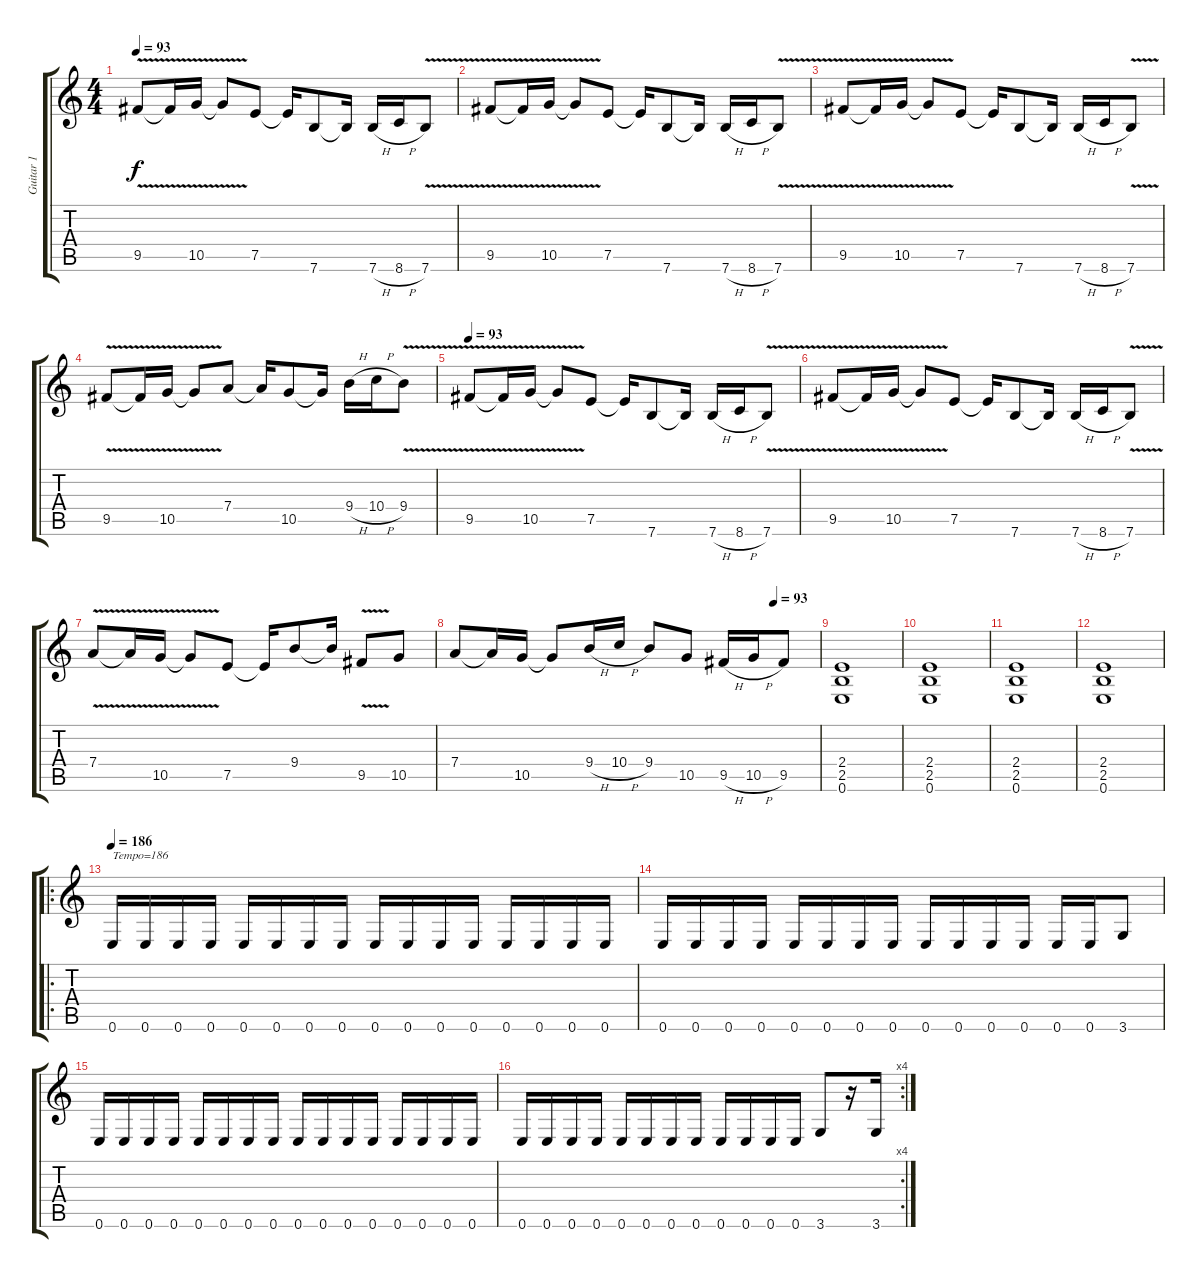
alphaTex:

\track ("Guitar 1" "Guitar 1") {instrument distortionguitar}
\staff {score tabs}
\tuning (E4 B3 G3 D3 A2 E2) {hide}
\ts (4 4)
\tempo 93
\clef g2
\ks c
9.5{v}.8{dy f} 9.5{t}.16 10.5{v}.16 10.5{t}.8 7.5.8 7.5{t}.16 7.6.8 7.6{t}.16 7.6{h}.16 8.6{h}.16 7.6{v}.8 |
9.5{v}.8 9.5{t}.16 10.5{v}.16 10.5{t}.8 7.5.8 7.5{t}.16 7.6.8 7.6{t}.16 7.6{h}.16 8.6{h}.16 7.6{v}.8 |
9.5{v}.8 9.5{t}.16 10.5{v}.16 10.5{t}.8 7.5.8 7.5{t}.16 7.6.8 7.6{t}.16 7.6{h}.16 8.6{h}.16 7.6{v}.8 |
9.5{v}.8 9.5{t}.16 10.5{v}.16 10.5{t}.8 7.4.8 7.4{t}.16 10.5.8 10.5{t}.16 9.4{h}.16 10.4{h}.16 9.4{v}.8 |
\tempo 93
9.5{v}.8 9.5{t}.16 10.5{v}.16 10.5{t}.8 7.5.8 7.5{t}.16 7.6.8 7.6{t}.16 7.6{h}.16 8.6{h}.16 7.6{v}.8 |
9.5{v}.8 9.5{t}.16 10.5{v}.16 10.5{t}.8 7.5.8 7.5{t}.16 7.6.8 7.6{t}.16 7.6{h}.16 8.6{h}.16 7.6{v}.8 |
7.4{v}.8 7.4{t}.16 10.5{v}.16 10.5{t}.8 7.5.8 7.5{t}.16 9.4.8 9.4{t}.16 9.5{v}.8 10.5.8 |
\tempo (93 0.875)
7.4.8 7.4{t}.16 10.5.16 10.5{t}.8 9.4{h}.16 10.4{h}.16 9.4.8 10.5.8 9.5{h}.16 10.5{h}.16 9.5.8 |
(2.4 2.5 0.6).1 |
(2.4 2.5 0.6).1 |
(2.4 2.5 0.6).1 |
(2.4 2.5 0.6).1 |
\ro
\tempo 186
0.6.16{txt "Tempo=186"} 0.6.16 0.6.16 0.6.16 0.6.16 0.6.16 0.6.16 0.6.16 0.6.16 0.6.16 0.6.16 0.6.16 0.6.16 0.6.16 0.6.16 0.6.16 |
0.6.16 0.6.16 0.6.16 0.6.16 0.6.16 0.6.16 0.6.16 0.6.16 0.6.16 0.6.16 0.6.16 0.6.16 0.6.16 0.6.16 3.6.8 |
0.6.16 0.6.16 0.6.16 0.6.16 0.6.16 0.6.16 0.6.16 0.6.16 0.6.16 0.6.16 0.6.16 0.6.16 0.6.16 0.6.16 0.6.16 0.6.16 |
\rc 4
0.6.16 0.6.16 0.6.16 0.6.16 0.6.16 0.6.16 0.6.16 0.6.16 0.6.16 0.6.16 0.6.16 0.6.16 3.6.8 r.16 3.6.16
